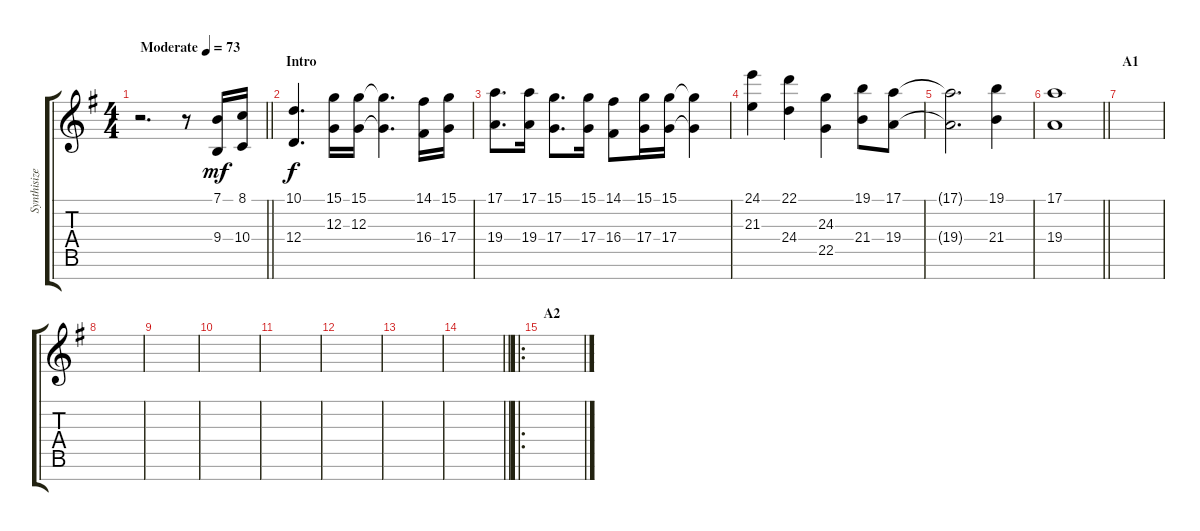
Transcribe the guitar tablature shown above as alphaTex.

\track ("Synthisizer" "Synthisize") {instrument musicbox}
\staff {score tabs}
\tuning (E4 B3 G3 D3 A2 E2 B1) {hide}
\ts (4 4)
\tempo (73 "Moderate")
\clef g2
\barLineRight lightlight
\ks g
r.2{d dy mf instrument musicbox} r.8 (7.1 9.4).16 (8.1 10.4).16 |
\section ("" "Intro")
(10.1 12.4).4{d dy f} (15.1 12.3).16 (15.1 12.3).16 (15.1{t} 12.3{t}).4{d} (14.1 16.4).16 (15.1 17.4).16 |
(17.1 19.4).8{d} (17.1 19.4).16 (15.1 17.4).8{d} (15.1 17.4).16 (14.1 16.4).8 (15.1 17.4).16 (15.1 17.4).16 (15.1{t} 17.4{t}).4 |
(24.1 21.3).4 (22.1 24.4).4 (24.3 22.5).4 (19.1 21.4).8 (17.1 19.4).8 |
(17.1{t} 19.4{t}).2{d} (19.1 21.4).4 |
\barLineRight lightlight
(17.1 19.4).1 |
\section ("" "A1")
|
|
|
|
|
|
|
\barLineRight lightlight
|
\ro
\section ("" "A2")
